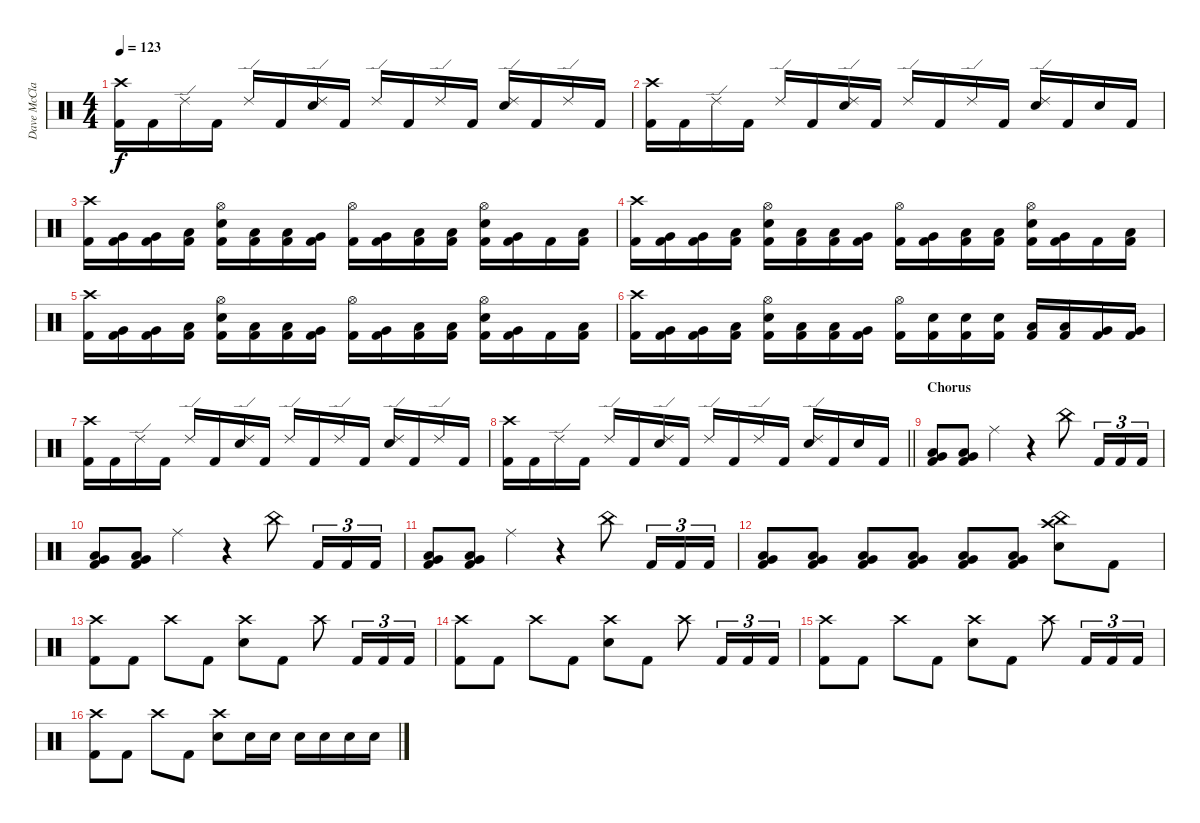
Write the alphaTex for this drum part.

\track ("Dave McClain" "Dave McCla") {instrument percussion}
\staff {score}
\articulation defaults
\ts (4 4)
\tempo 123
\clef neutral
\ks c
("Crash high (hit)" "Kick (hit) 2").16{dy f} "Kick (hit) 2".16 "Ride (edge) 2".16 "Kick (hit) 2".16 "Ride (edge) 2".16 "Kick (hit) 2".16 ("Ride (edge) 2" "Snare (hit) 2").16 "Kick (hit) 2".16 "Ride (edge) 2".16 "Kick (hit) 2".16 "Ride (edge) 2".16 "Kick (hit) 2".16 ("Ride (edge) 2" "Snare (hit) 2").16 "Kick (hit) 2".16 "Ride (edge) 2".16 "Kick (hit) 2".16 |
("Crash high (hit)" "Kick (hit) 2").16 "Kick (hit) 2".16 "Ride (edge) 2".16 "Kick (hit) 2".16 "Ride (edge) 2".16 "Kick (hit) 2".16 ("Ride (edge) 2" "Snare (hit) 2").16 "Kick (hit) 2".16 "Ride (edge) 2".16 "Kick (hit) 2".16 "Ride (edge) 2".16 "Kick (hit) 2".16 ("Ride (edge) 2" "Snare (hit) 2").16 "Kick (hit) 2".16 "Snare (hit) 2".16 "Kick (hit) 2".16 |
("Crash high (hit)" "Kick (hit) 2").16 ("Very Low Tom (hit)" "Kick (hit) 2").16 ("Very Low Tom (hit)" "Kick (hit) 2").16 ("Low Floor Tom (hit)" "Kick (hit) 2").16 ("Hi-Hat (open)" "Snare (hit) 2" "Kick (hit) 2").16 ("Low Tom (hit)" "Kick (hit) 2").16 ("Low Tom (hit)" "Kick (hit) 2").16 ("Very Low Tom (hit)" "Kick (hit) 2").16 ("Hi-Hat (open)" "Kick (hit) 2").16 ("Very Low Tom (hit)" "Kick (hit) 2").16 ("Low Floor Tom (hit)" "Kick (hit) 2").16 ("Low Floor Tom (hit)" "Kick (hit) 2").16 ("Hi-Hat (open)" "Snare (hit) 2" "Kick (hit) 2").16 ("Very Low Tom (hit)" "Kick (hit) 2").16 "Kick (hit) 2".16 ("Low Floor Tom (hit)" "Kick (hit) 2").16 |
("Crash high (hit)" "Kick (hit) 2").16 ("Very Low Tom (hit)" "Kick (hit) 2").16 ("Very Low Tom (hit)" "Kick (hit) 2").16 ("Low Floor Tom (hit)" "Kick (hit) 2").16 ("Hi-Hat (open)" "Snare (hit) 2" "Kick (hit) 2").16 ("Low Tom (hit)" "Kick (hit) 2").16 ("Low Tom (hit)" "Kick (hit) 2").16 ("Very Low Tom (hit)" "Kick (hit) 2").16 ("Hi-Hat (open)" "Kick (hit) 2").16 ("Very Low Tom (hit)" "Kick (hit) 2").16 ("Low Floor Tom (hit)" "Kick (hit) 2").16 ("Low Floor Tom (hit)" "Kick (hit) 2").16 ("Hi-Hat (open)" "Snare (hit) 2" "Kick (hit) 2").16 ("Very Low Tom (hit)" "Kick (hit) 2").16 "Kick (hit) 2".16 ("Low Floor Tom (hit)" "Kick (hit) 2").16 |
("Crash high (hit)" "Kick (hit) 2").16 ("Very Low Tom (hit)" "Kick (hit) 2").16 ("Very Low Tom (hit)" "Kick (hit) 2").16 ("Low Floor Tom (hit)" "Kick (hit) 2").16 ("Hi-Hat (open)" "Snare (hit) 2" "Kick (hit) 2").16 ("Low Tom (hit)" "Kick (hit) 2").16 ("Low Tom (hit)" "Kick (hit) 2").16 ("Very Low Tom (hit)" "Kick (hit) 2").16 ("Hi-Hat (open)" "Kick (hit) 2").16 ("Very Low Tom (hit)" "Kick (hit) 2").16 ("Low Floor Tom (hit)" "Kick (hit) 2").16 ("Low Floor Tom (hit)" "Kick (hit) 2").16 ("Hi-Hat (open)" "Snare (hit) 2" "Kick (hit) 2").16 ("Very Low Tom (hit)" "Kick (hit) 2").16 "Kick (hit) 2".16 ("Low Floor Tom (hit)" "Kick (hit) 2").16 |
("Crash high (hit)" "Kick (hit) 2").16 ("Very Low Tom (hit)" "Kick (hit) 2").16 ("Very Low Tom (hit)" "Kick (hit) 2").16 ("Low Floor Tom (hit)" "Kick (hit) 2").16 ("Hi-Hat (open)" "Snare (hit) 2" "Kick (hit) 2").16 ("Low Tom (hit)" "Kick (hit) 2").16 ("Low Tom (hit)" "Kick (hit) 2").16 ("Very Low Tom (hit)" "Kick (hit) 2").16 ("Hi-Hat (open)" "Kick (hit) 2").16 ("Snare (hit) 2" "Kick (hit) 2").16 ("Snare (hit) 2" "Kick (hit) 2").16 ("Snare (hit) 2" "Kick (hit) 2").16 ("Low Tom (hit)" "Kick (hit) 2").16 ("Low Tom (hit)" "Kick (hit) 2").16 ("Very Low Tom (hit)" "Kick (hit) 2").16 ("Very Low Tom (hit)" "Kick (hit) 2").16 |
("Crash high (hit)" "Kick (hit) 2").16 "Kick (hit) 2".16 "Ride (edge) 2".16 "Kick (hit) 2".16 "Ride (edge) 2".16 "Kick (hit) 2".16 ("Ride (edge) 2" "Snare (hit) 2").16 "Kick (hit) 2".16 "Ride (edge) 2".16 "Kick (hit) 2".16 "Ride (edge) 2".16 "Kick (hit) 2".16 ("Ride (edge) 2" "Snare (hit) 2").16 "Kick (hit) 2".16 "Ride (edge) 2".16 "Kick (hit) 2".16 |
\barLineRight lightlight
("Crash high (hit)" "Kick (hit) 2").16 "Kick (hit) 2".16 "Ride (edge) 2".16 "Kick (hit) 2".16 "Ride (edge) 2".16 "Kick (hit) 2".16 ("Ride (edge) 2" "Snare (hit) 2").16 "Kick (hit) 2".16 "Ride (edge) 2".16 "Kick (hit) 2".16 "Ride (edge) 2".16 "Kick (hit) 2".16 ("Ride (edge) 2" "Snare (hit) 2").16 "Kick (hit) 2".16 "Snare (hit) 2".16 "Kick (hit) 2".16 |
\section ("" "Chorus")
("Very Low Tom (hit)" "Low Floor Tom (hit)" "Kick (hit) 2").8 ("Very Low Tom (hit)" "Low Floor Tom (hit)" "Kick (hit) 2").8 "Ride (middle)".4 r.4 "China (hit)".8 "Kick (hit) 2".16{tu (3 2)} "Kick (hit) 2".16{tu (3 2)} "Kick (hit) 2".16{tu (3 2)} |
("Very Low Tom (hit)" "Low Floor Tom (hit)" "Kick (hit) 2").8 ("Very Low Tom (hit)" "Low Floor Tom (hit)" "Kick (hit) 2").8 "Ride (middle)".4 r.4 "China (hit)".8 "Kick (hit) 2".16{tu (3 2)} "Kick (hit) 2".16{tu (3 2)} "Kick (hit) 2".16{tu (3 2)} |
("Very Low Tom (hit)" "Low Floor Tom (hit)" "Kick (hit) 2").8 ("Very Low Tom (hit)" "Low Floor Tom (hit)" "Kick (hit) 2").8 "Ride (middle)".4 r.4 "China (hit)".8 "Kick (hit) 2".16{tu (3 2)} "Kick (hit) 2".16{tu (3 2)} "Kick (hit) 2".16{tu (3 2)} |
("Very Low Tom (hit)" "Low Floor Tom (hit)" "Kick (hit) 2").8 ("Very Low Tom (hit)" "Low Floor Tom (hit)" "Kick (hit) 2").8 ("Very Low Tom (hit)" "Low Floor Tom (hit)" "Kick (hit) 2").8 ("Very Low Tom (hit)" "Low Floor Tom (hit)" "Kick (hit) 2").8 ("Very Low Tom (hit)" "Low Floor Tom (hit)" "Kick (hit) 2").8 ("Very Low Tom (hit)" "Low Floor Tom (hit)" "Kick (hit) 2").8 ("Crash high (hit)" "China (hit)" "Snare (hit) 2").8 "Kick (hit) 2".8 |
("Crash high (hit)" "Kick (hit) 2").8 "Kick (hit) 2".8 "Crash high (hit)".8 "Kick (hit) 2".8 ("Crash high (hit)" "Snare (hit) 2").8 "Kick (hit) 2".8 "Crash high (hit)".8 "Kick (hit) 2".16{tu (3 2)} "Kick (hit) 2".16{tu (3 2)} "Kick (hit) 2".16{tu (3 2)} |
("Crash high (hit)" "Kick (hit) 2").8 "Kick (hit) 2".8 "Crash high (hit)".8 "Kick (hit) 2".8 ("Crash high (hit)" "Snare (hit) 2").8 "Kick (hit) 2".8 "Crash high (hit)".8 "Kick (hit) 2".16{tu (3 2)} "Kick (hit) 2".16{tu (3 2)} "Kick (hit) 2".16{tu (3 2)} |
("Crash high (hit)" "Kick (hit) 2").8 "Kick (hit) 2".8 "Crash high (hit)".8 "Kick (hit) 2".8 ("Crash high (hit)" "Snare (hit) 2").8 "Kick (hit) 2".8 "Crash high (hit)".8 "Kick (hit) 2".16{tu (3 2)} "Kick (hit) 2".16{tu (3 2)} "Kick (hit) 2".16{tu (3 2)} |
("Crash high (hit)" "Kick (hit) 2").8 "Kick (hit) 2".8 "Crash high (hit)".8 "Kick (hit) 2".8 ("Crash high (hit)" "Snare (hit) 2").8 "Snare (hit) 2".16 "Snare (hit) 2".16 "Snare (hit) 2".16 "Snare (hit) 2".16 "Snare (hit) 2".16 "Snare (hit) 2".16
